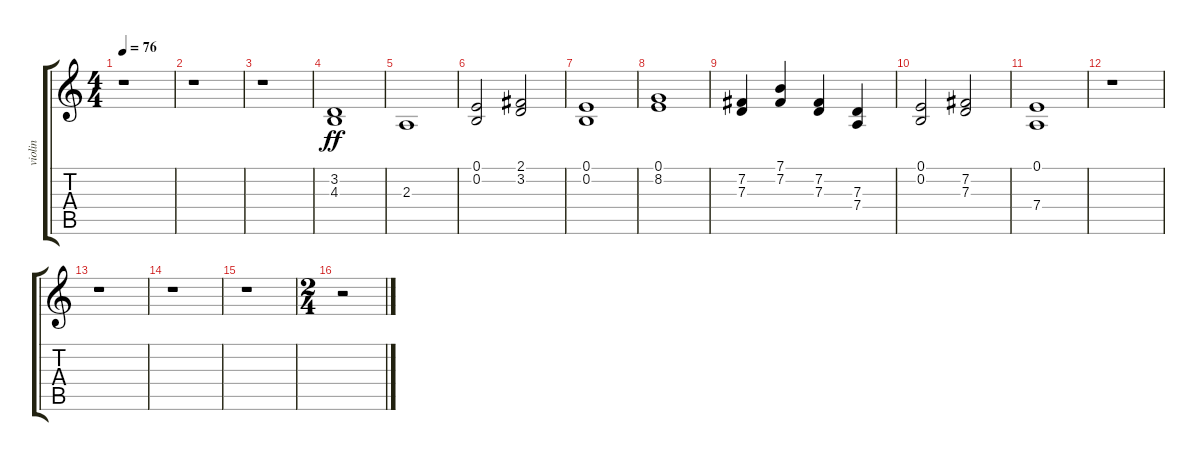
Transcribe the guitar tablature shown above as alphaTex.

\track ("violin" "violin") {instrument viola}
\staff {score tabs}
\tuning (E4 B3 G3 D3 A2 E2) {hide}
\ts (4 4)
\tempo 76
\clef g2
\ks c
r.1{dy ff} |
r.1 |
r.1 |
(3.2 4.3).1 |
2.3.1 |
(0.1 0.2).2 (2.1 3.2).2 |
(0.1 0.2).1 |
(0.1 8.2).1 |
(7.2 7.3).4 (7.1 7.2).4 (7.2 7.3).4 (7.3 7.4).4 |
(0.1 0.2).2 (7.2 7.3).2 |
(0.1 7.4).1 |
r.1 |
r.1 |
r.1 |
r.1 |
\ts (2 4)
r.2
